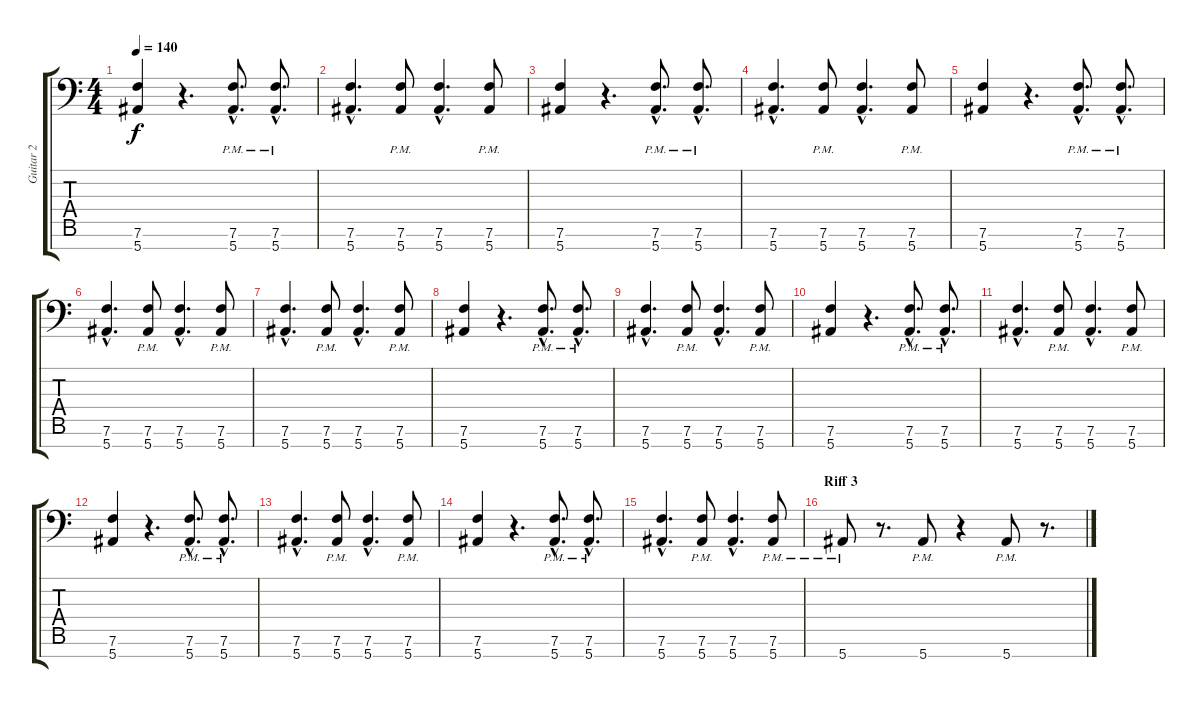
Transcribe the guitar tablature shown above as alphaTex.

\track ("Guitar 2" "Guitar 2") {instrument distortionguitar}
\staff {score tabs}
\tuning (Bb3 Gb3 Db3 Ab2 Eb2 Bb1 F1) {hide}
\ts (4 4)
\tempo 140
\clef f4
\ks c
(7.6 5.7).4{dy f} r.4{d} (7.6{hac pm} 5.7{hac pm}).8{d} (7.6{hac pm} 5.7{hac pm}).8{d} |
(7.6{hac} 5.7{hac}).4{d} (7.6{pm} 5.7{pm}).8 (7.6{hac} 5.7{hac}).4{d} (7.6{pm} 5.7{pm}).8 |
(7.6 5.7).4 r.4{d} (7.6{hac pm} 5.7{hac pm}).8{d} (7.6{hac pm} 5.7{hac pm}).8{d} |
(7.6{hac} 5.7{hac}).4{d} (7.6{pm} 5.7{pm}).8 (7.6{hac} 5.7{hac}).4{d} (7.6{pm} 5.7{pm}).8 |
(7.6 5.7).4 r.4{d} (7.6{hac pm} 5.7{hac pm}).8{d} (7.6{hac pm} 5.7{hac pm}).8{d} |
(7.6{hac} 5.7{hac}).4{d} (7.6{pm} 5.7{pm}).8 (7.6{hac} 5.7{hac}).4{d} (7.6{pm} 5.7{pm}).8 |
(7.6{hac} 5.7{hac}).4{d} (7.6{pm} 5.7{pm}).8 (7.6{hac} 5.7{hac}).4{d} (7.6{pm} 5.7{pm}).8 |
(7.6 5.7).4 r.4{d} (7.6{hac pm} 5.7{hac pm}).8{d} (7.6{hac pm} 5.7{hac pm}).8{d} |
(7.6{hac} 5.7{hac}).4{d} (7.6{pm} 5.7{pm}).8 (7.6{hac} 5.7{hac}).4{d} (7.6{pm} 5.7{pm}).8 |
(7.6 5.7).4 r.4{d} (7.6{hac pm} 5.7{hac pm}).8{d} (7.6{hac pm} 5.7{hac pm}).8{d} |
(7.6{hac} 5.7{hac}).4{d} (7.6{pm} 5.7{pm}).8 (7.6{hac} 5.7{hac}).4{d} (7.6{pm} 5.7{pm}).8 |
(7.6 5.7).4 r.4{d} (7.6{hac pm} 5.7{hac pm}).8{d} (7.6{hac pm} 5.7{hac pm}).8{d} |
(7.6{hac} 5.7{hac}).4{d} (7.6{pm} 5.7{pm}).8 (7.6{hac} 5.7{hac}).4{d} (7.6{pm} 5.7{pm}).8 |
(7.6 5.7).4 r.4{d} (7.6{hac pm} 5.7{hac pm}).8{d} (7.6{hac pm} 5.7{hac pm}).8{d} |
(7.6{hac} 5.7{hac}).4{d} (7.6{pm} 5.7{pm}).8 (7.6{hac} 5.7{hac}).4{d} (7.6{pm} 5.7{pm}).8 |
\section ("" "Riff 3")
5.7{pm}.8 r.8{d} 5.7{pm}.8 r.4 5.7{pm}.8 r.8{d}
